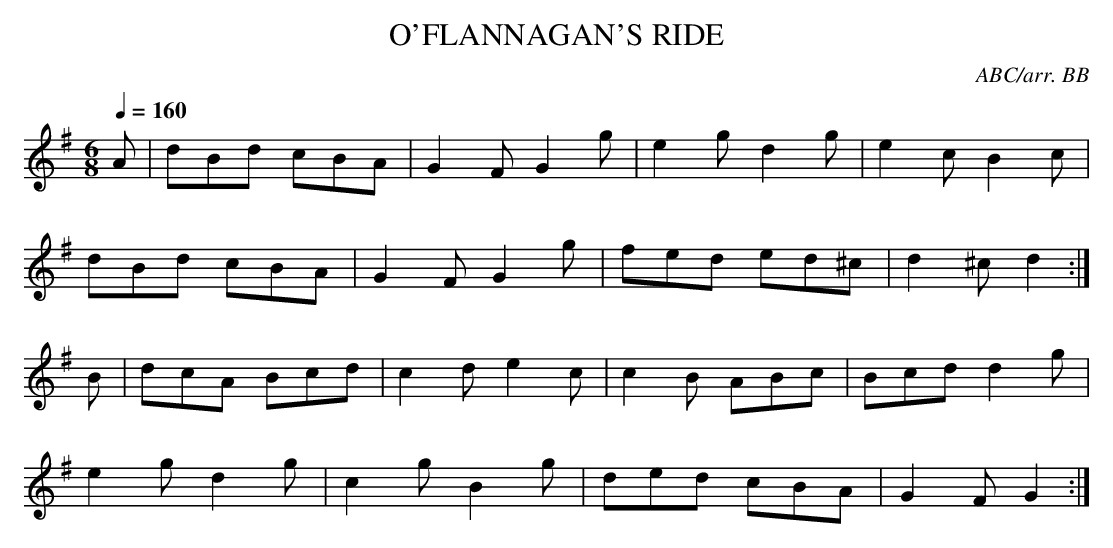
X:1
T:O'FLANNAGAN'S RIDE
C:ABC/arr. BB
that there are going to be a lot of problems with details
like notes and stuff. . .
Q:1/4=160
L:1/8
M:6/8
K:G
A|dBd cBA|G2F G2g|e2g d2g|e2c B2c|
dBd cBA|G2F G2g|fed ed^c|d2^c d2 :|
B|dcA Bcd|c2d e2c|c2B ABc|Bcd d2g|
e2g d2g|c2g B2g|ded cBA|G2F G2 :|
